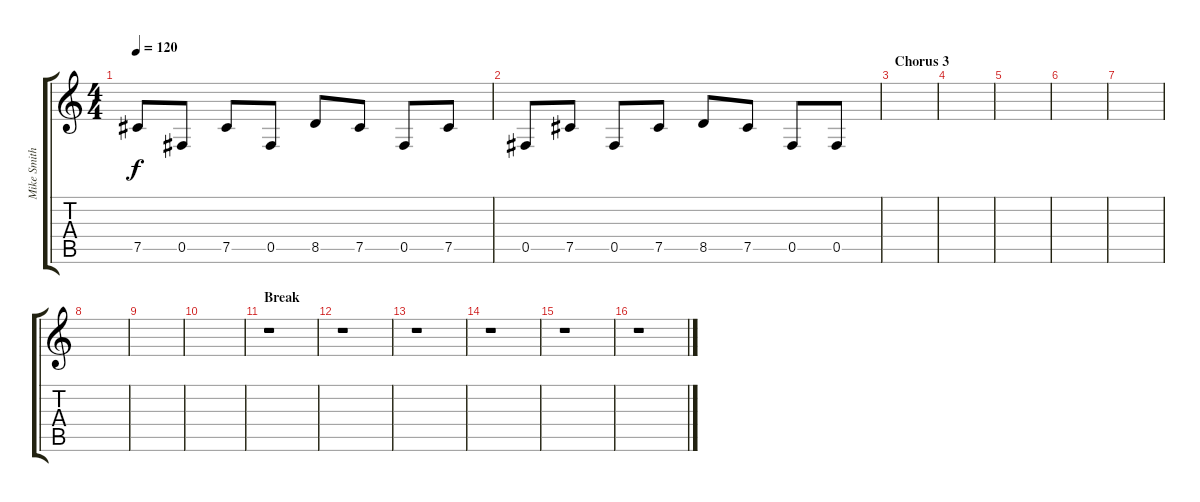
\track ("Mike Smith (Guitar)" "Mike Smith") {instrument distortionguitar}
\staff {score tabs}
\tuning (Db4 Ab3 E3 B2 Gb2 B1) {hide}
\ts (4 4)
\tempo 120
\clef g2
\ks c
7.5.8{dy f} 0.5.8 7.5.8 0.5.8 8.5.8 7.5.8 0.5.8 7.5.8 |
0.5.8 7.5.8 0.5.8 7.5.8 8.5.8 7.5.8 0.5.8 0.5.8 |
\section ("" "Chorus 3")
|
|
|
|
|
|
|
|
\section ("" "Break")
r.1 |
r.1 |
r.1 |
r.1 |
r.1 |
r.1
